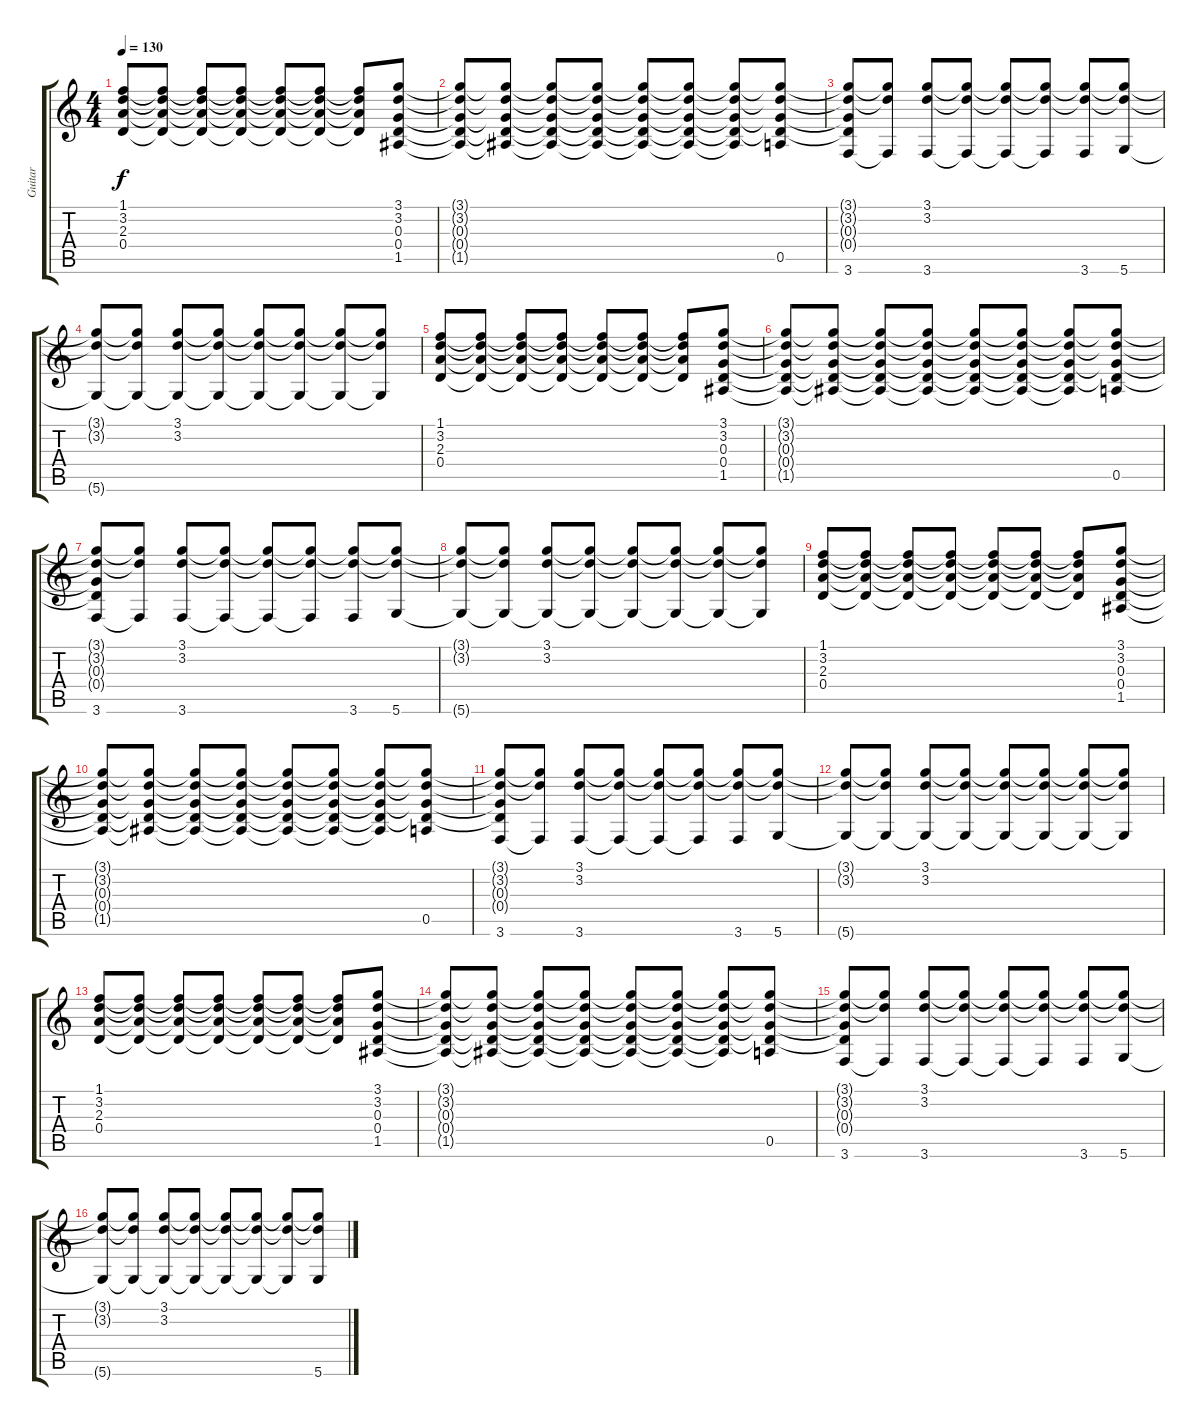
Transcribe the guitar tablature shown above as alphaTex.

\track ("Guitar" "Guitar") {instrument acousticguitarsteel}
\staff {score tabs}
\tuning (E4 B3 G3 D3 A2 D2) {hide}
\ts (4 4)
\tempo 130
\clef g2
\ks c
(1.1 3.2 2.3 0.4).8{dy f} (1.1{t} 3.2{t} 2.3{t} 0.4{t}).8 (1.1{t} 3.2{t} 2.3{t} 0.4{t}).8 (1.1{t} 3.2{t} 2.3{t} 0.4{t}).8 (1.1{t} 3.2{t} 2.3{t} 0.4{t}).8 (1.1{t} 3.2{t} 2.3{t} 0.4{t}).8 (1.1{t} 3.2{t} 2.3{t} 0.4{t}).8 (3.1 3.2 0.3 0.4 1.5).8 |
(3.1{t} 3.2{t} 0.3{t} 0.4{t} 1.5{t}).8 (3.1{t} 3.2{t} 0.3{t} 0.4{t} 1.5{t}).8 (3.1{t} 3.2{t} 0.3{t} 0.4{t} 1.5{t}).8 (3.1{t} 3.2{t} 0.3{t} 0.4{t} 1.5{t}).8 (3.1{t} 3.2{t} 0.3{t} 0.4{t} 1.5{t}).8 (3.1{t} 3.2{t} 0.3{t} 0.4{t} 1.5{t}).8 (3.1{t} 3.2{t} 0.3{t} 0.4{t} 1.5{t}).8 (3.1{t} 3.2{t} 0.3{t} 0.4{t} 0.5).8 |
(3.1{t} 3.2{t} 0.3{t} 0.4{t} 3.6).8 (3.1{t} 3.2{t} 3.6{t}).8 (3.1 3.2 3.6).8 (3.1{t} 3.2{t} 3.6{t}).8 (3.1{t} 3.2{t} 3.6{t}).8 (3.1{t} 3.2{t} 3.6{t}).8 (3.1{t} 3.2{t} 3.6).8 (3.1{t} 3.2{t} 5.6).8 |
(3.1{t} 3.2{t} 5.6{t}).8 (3.1{t} 3.2{t} 5.6{t}).8 (3.1 3.2 5.6{t}).8 (3.1{t} 3.2{t} 5.6{t}).8 (3.1{t} 3.2{t} 5.6{t}).8 (3.1{t} 3.2{t} 5.6{t}).8 (3.1{t} 3.2{t} 5.6{t}).8 (3.1{t} 3.2{t} 5.6{t}).8 |
(1.1 3.2 2.3 0.4).8 (1.1{t} 3.2{t} 2.3{t} 0.4{t}).8 (1.1{t} 3.2{t} 2.3{t} 0.4{t}).8 (1.1{t} 3.2{t} 2.3{t} 0.4{t}).8 (1.1{t} 3.2{t} 2.3{t} 0.4{t}).8 (1.1{t} 3.2{t} 2.3{t} 0.4{t}).8 (1.1{t} 3.2{t} 2.3{t} 0.4{t}).8 (3.1 3.2 0.3 0.4 1.5).8 |
(3.1{t} 3.2{t} 0.3{t} 0.4{t} 1.5{t}).8 (3.1{t} 3.2{t} 0.3{t} 0.4{t} 1.5{t}).8 (3.1{t} 3.2{t} 0.3{t} 0.4{t} 1.5{t}).8 (3.1{t} 3.2{t} 0.3{t} 0.4{t} 1.5{t}).8 (3.1{t} 3.2{t} 0.3{t} 0.4{t} 1.5{t}).8 (3.1{t} 3.2{t} 0.3{t} 0.4{t} 1.5{t}).8 (3.1{t} 3.2{t} 0.3{t} 0.4{t} 1.5{t}).8 (3.1{t} 3.2{t} 0.3{t} 0.4{t} 0.5).8 |
(3.1{t} 3.2{t} 0.3{t} 0.4{t} 3.6).8 (3.1{t} 3.2{t} 3.6{t}).8 (3.1 3.2 3.6).8 (3.1{t} 3.2{t} 3.6{t}).8 (3.1{t} 3.2{t} 3.6{t}).8 (3.1{t} 3.2{t} 3.6{t}).8 (3.1{t} 3.2{t} 3.6).8 (3.1{t} 3.2{t} 5.6).8 |
(3.1{t} 3.2{t} 5.6{t}).8 (3.1{t} 3.2{t} 5.6{t}).8 (3.1 3.2 5.6{t}).8 (3.1{t} 3.2{t} 5.6{t}).8 (3.1{t} 3.2{t} 5.6{t}).8 (3.1{t} 3.2{t} 5.6{t}).8 (3.1{t} 3.2{t} 5.6{t}).8 (3.1{t} 3.2{t} 5.6{t}).8 |
(1.1 3.2 2.3 0.4).8 (1.1{t} 3.2{t} 2.3{t} 0.4{t}).8 (1.1{t} 3.2{t} 2.3{t} 0.4{t}).8 (1.1{t} 3.2{t} 2.3{t} 0.4{t}).8 (1.1{t} 3.2{t} 2.3{t} 0.4{t}).8 (1.1{t} 3.2{t} 2.3{t} 0.4{t}).8 (1.1{t} 3.2{t} 2.3{t} 0.4{t}).8 (3.1 3.2 0.3 0.4 1.5).8 |
(3.1{t} 3.2{t} 0.3{t} 0.4{t} 1.5{t}).8 (3.1{t} 3.2{t} 0.3{t} 0.4{t} 1.5{t}).8 (3.1{t} 3.2{t} 0.3{t} 0.4{t} 1.5{t}).8 (3.1{t} 3.2{t} 0.3{t} 0.4{t} 1.5{t}).8 (3.1{t} 3.2{t} 0.3{t} 0.4{t} 1.5{t}).8 (3.1{t} 3.2{t} 0.3{t} 0.4{t} 1.5{t}).8 (3.1{t} 3.2{t} 0.3{t} 0.4{t} 1.5{t}).8 (3.1{t} 3.2{t} 0.3{t} 0.4{t} 0.5).8 |
(3.1{t} 3.2{t} 0.3{t} 0.4{t} 3.6).8 (3.1{t} 3.2{t} 3.6{t}).8 (3.1 3.2 3.6).8 (3.1{t} 3.2{t} 3.6{t}).8 (3.1{t} 3.2{t} 3.6{t}).8 (3.1{t} 3.2{t} 3.6{t}).8 (3.1{t} 3.2{t} 3.6).8 (3.1{t} 3.2{t} 5.6).8 |
(3.1{t} 3.2{t} 5.6{t}).8 (3.1{t} 3.2{t} 5.6{t}).8 (3.1 3.2 5.6{t}).8 (3.1{t} 3.2{t} 5.6{t}).8 (3.1{t} 3.2{t} 5.6{t}).8 (3.1{t} 3.2{t} 5.6{t}).8 (3.1{t} 3.2{t} 5.6{t}).8 (3.1{t} 3.2{t} 5.6{t}).8 |
(1.1 3.2 2.3 0.4).8 (1.1{t} 3.2{t} 2.3{t} 0.4{t}).8 (1.1{t} 3.2{t} 2.3{t} 0.4{t}).8 (1.1{t} 3.2{t} 2.3{t} 0.4{t}).8 (1.1{t} 3.2{t} 2.3{t} 0.4{t}).8 (1.1{t} 3.2{t} 2.3{t} 0.4{t}).8 (1.1{t} 3.2{t} 2.3{t} 0.4{t}).8 (3.1 3.2 0.3 0.4 1.5).8 |
(3.1{t} 3.2{t} 0.3{t} 0.4{t} 1.5{t}).8 (3.1{t} 3.2{t} 0.3{t} 0.4{t} 1.5{t}).8 (3.1{t} 3.2{t} 0.3{t} 0.4{t} 1.5{t}).8 (3.1{t} 3.2{t} 0.3{t} 0.4{t} 1.5{t}).8 (3.1{t} 3.2{t} 0.3{t} 0.4{t} 1.5{t}).8 (3.1{t} 3.2{t} 0.3{t} 0.4{t} 1.5{t}).8 (3.1{t} 3.2{t} 0.3{t} 0.4{t} 1.5{t}).8 (3.1{t} 3.2{t} 0.3{t} 0.4{t} 0.5).8 |
(3.1{t} 3.2{t} 0.3{t} 0.4{t} 3.6).8 (3.1{t} 3.2{t} 3.6{t}).8 (3.1 3.2 3.6).8 (3.1{t} 3.2{t} 3.6{t}).8 (3.1{t} 3.2{t} 3.6{t}).8 (3.1{t} 3.2{t} 3.6{t}).8 (3.1{t} 3.2{t} 3.6).8 (3.1{t} 3.2{t} 5.6).8 |
(3.1{t} 3.2{t} 5.6{t}).8 (3.1{t} 3.2{t} 5.6{t}).8 (3.1 3.2 5.6{t}).8 (3.1{t} 3.2{t} 5.6{t}).8 (3.1{t} 3.2{t} 5.6{t}).8 (3.1{t} 3.2{t} 5.6{t}).8 (3.1{t} 3.2{t} 5.6{t}).8 (3.1{t} 3.2{t} 5.6).8
